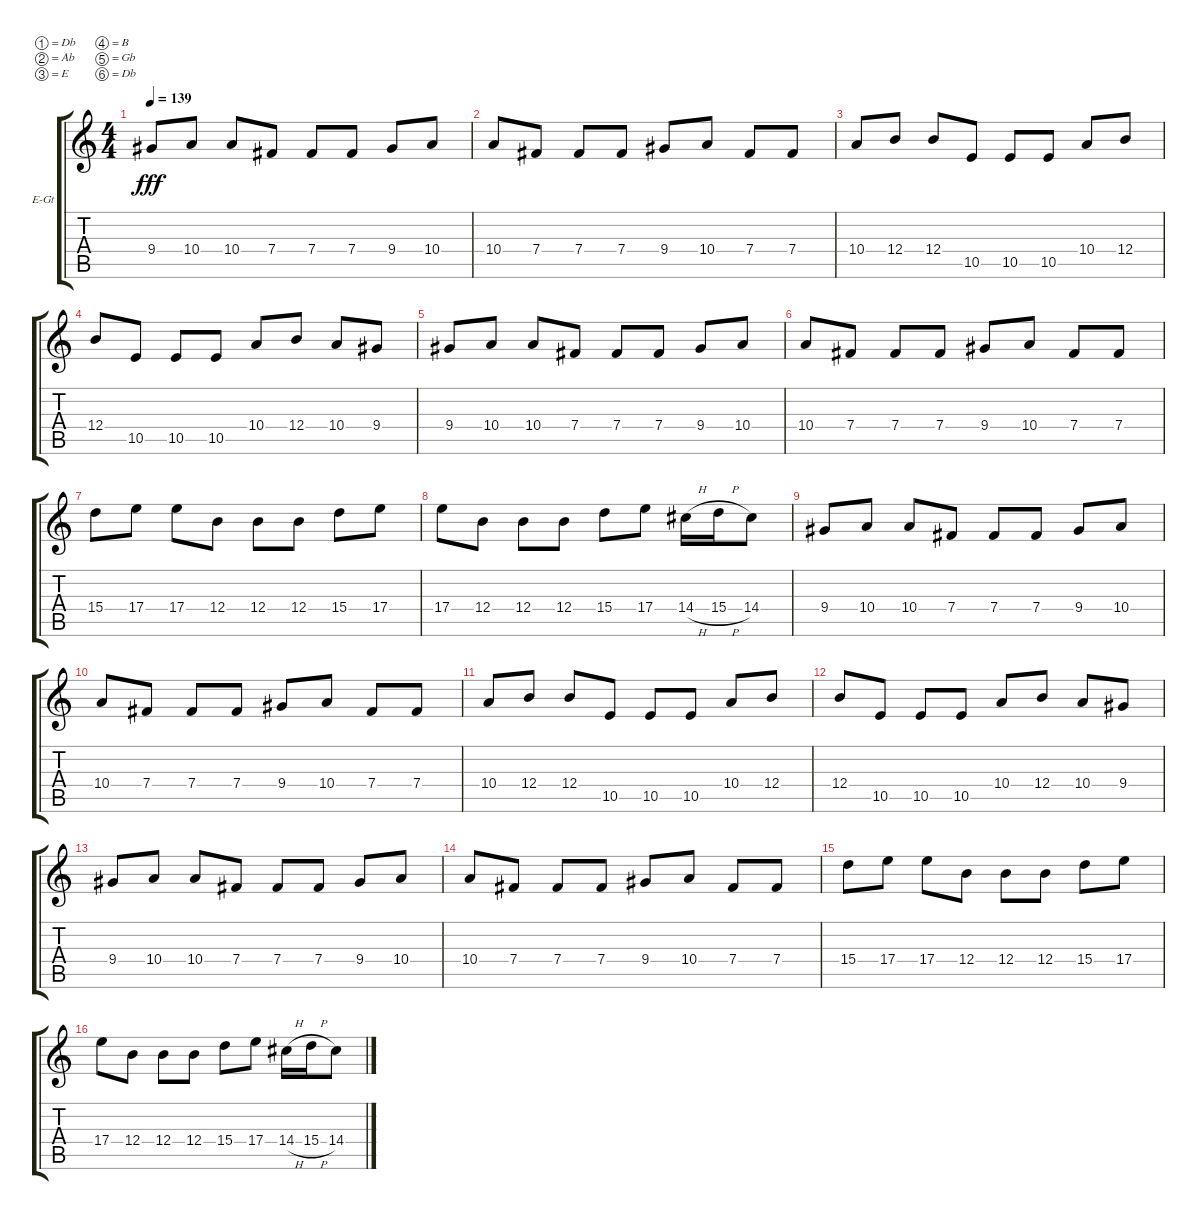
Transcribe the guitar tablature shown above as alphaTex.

\bracketExtendMode groupsimilarinstruments
\firstSystemTrackNameOrientation horizontal
\otherSystemsTrackNameOrientation horizontal
\track ("Electric Guitar" "E-Gt") {instrument distortionguitar}
\staff {score tabs}
\tuning (Db4 Ab3 E3 B2 Gb2 Db2)
\ts (4 4)
\tempo 139
\clef g2
\ks c
9.4.8{dy fff instrument distortionguitar} 10.4.8 10.4.8 7.4.8 7.4.8 7.4.8 9.4.8 10.4.8 |
10.4.8 7.4.8 7.4.8 7.4.8 9.4.8 10.4.8 7.4.8 7.4.8 |
10.4.8 12.4.8 12.4.8 10.5.8 10.5.8 10.5.8 10.4.8 12.4.8 |
12.4.8 10.5.8 10.5.8 10.5.8 10.4.8 12.4.8 10.4.8 9.4.8 |
9.4.8 10.4.8 10.4.8 7.4.8 7.4.8 7.4.8 9.4.8 10.4.8 |
10.4.8 7.4.8 7.4.8 7.4.8 9.4.8 10.4.8 7.4.8 7.4.8 |
15.4.8 17.4.8 17.4.8 12.4.8 12.4.8 12.4.8 15.4.8 17.4.8 |
17.4.8 12.4.8 12.4.8 12.4.8 15.4.8 17.4.8 14.4{h}.16 15.4{h}.16 14.4.8 |
9.4.8 10.4.8 10.4.8 7.4.8 7.4.8 7.4.8 9.4.8 10.4.8 |
10.4.8 7.4.8 7.4.8 7.4.8 9.4.8 10.4.8 7.4.8 7.4.8 |
10.4.8 12.4.8 12.4.8 10.5.8 10.5.8 10.5.8 10.4.8 12.4.8 |
12.4.8 10.5.8 10.5.8 10.5.8 10.4.8 12.4.8 10.4.8 9.4.8 |
9.4.8 10.4.8 10.4.8 7.4.8 7.4.8 7.4.8 9.4.8 10.4.8 |
10.4.8 7.4.8 7.4.8 7.4.8 9.4.8 10.4.8 7.4.8 7.4.8 |
15.4.8 17.4.8 17.4.8 12.4.8 12.4.8 12.4.8 15.4.8 17.4.8 |
17.4.8 12.4.8 12.4.8 12.4.8 15.4.8 17.4.8 14.4{h}.16 15.4{h}.16 14.4.8
